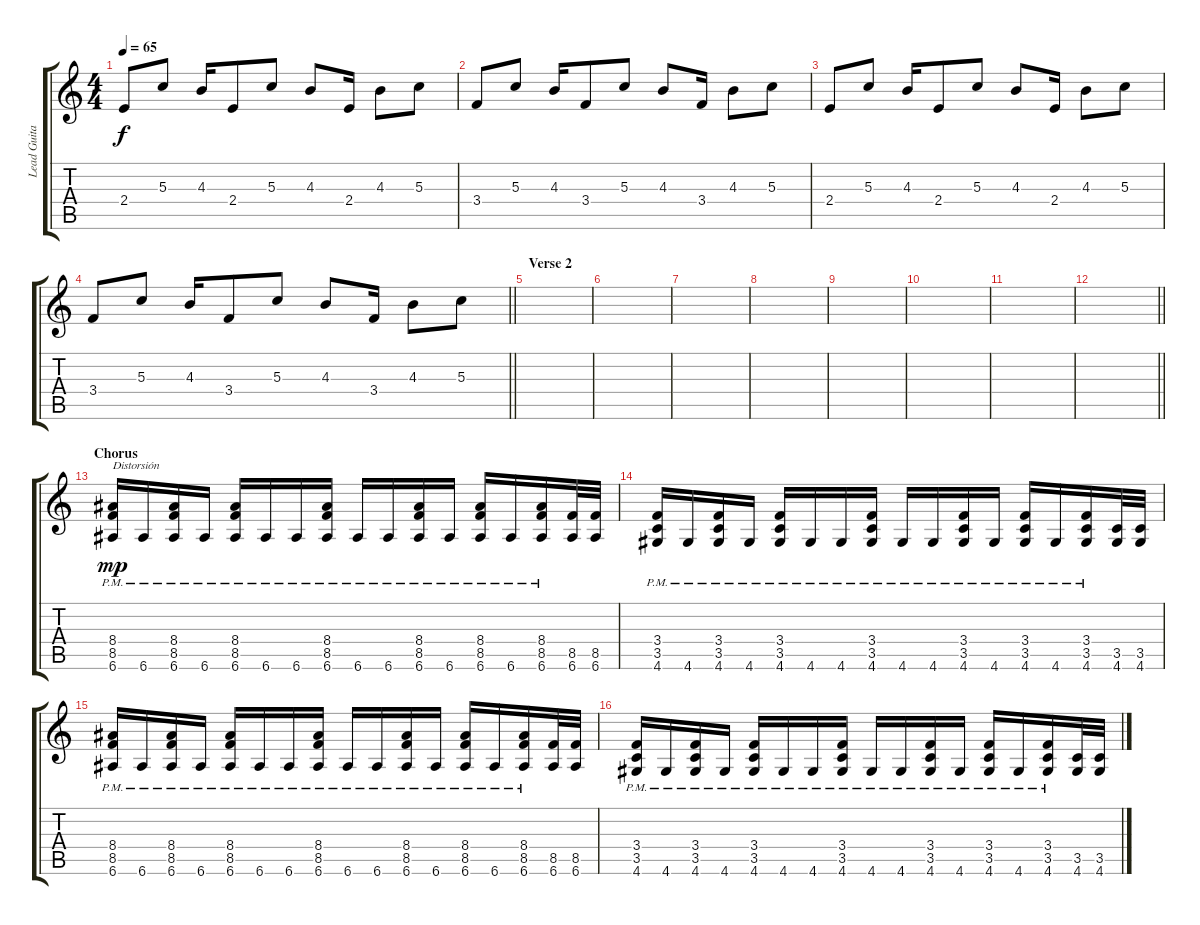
\track ("Lead Guitar" "Lead Guita") {instrument electricguitarclean}
\staff {score tabs}
\tuning (E4 B3 G3 D3 A2 E2) {hide}
\ts (4 4)
\tempo 65
\clef g2
\ks c
2.4.8{dy f} 5.3.8 4.3.16 2.4.8 5.3.8 4.3.8 2.4.16 4.3.8 5.3.8 |
3.4.8 5.3.8 4.3.16 3.4.8 5.3.8 4.3.8 3.4.16 4.3.8 5.3.8 |
2.4.8 5.3.8 4.3.16 2.4.8 5.3.8 4.3.8 2.4.16 4.3.8 5.3.8 |
\barLineRight lightlight
3.4.8 5.3.8 4.3.16 3.4.8 5.3.8 4.3.8 3.4.16 4.3.8 5.3.8 |
\section ("" "Verse 2")
|
|
|
|
|
|
|
\barLineRight lightlight
|
\section ("" "Chorus")
(8.4{pm} 8.5{pm} 6.6{pm}).16{txt "Distorsión" dy mp instrument distortionguitar} 6.6{pm}.16 (8.4{pm} 8.5{pm} 6.6{pm}).16 6.6{pm}.16 (8.4{pm} 8.5{pm} 6.6{pm}).16 6.6{pm}.16 6.6{pm}.16 (8.4{pm} 8.5{pm} 6.6{pm}).16 6.6{pm}.16 6.6{pm}.16 (8.4{pm} 8.5{pm} 6.6{pm}).16 6.6{pm}.16 (8.4{pm} 8.5{pm} 6.6{pm}).16 6.6{pm}.16 (8.4{pm} 8.5{pm} 6.6{pm}).16 (8.5 6.6).32 (8.5 6.6).32 |
(3.4{pm} 3.5{pm} 4.6{pm}).16 4.6{pm}.16 (3.4{pm} 3.5{pm} 4.6{pm}).16 4.6{pm}.16 (3.4{pm} 3.5{pm} 4.6{pm}).16 4.6{pm}.16 4.6{pm}.16 (3.4{pm} 3.5{pm} 4.6{pm}).16 4.6{pm}.16 4.6{pm}.16 (3.4{pm} 3.5{pm} 4.6{pm}).16 4.6{pm}.16 (3.4{pm} 3.5{pm} 4.6{pm}).16 4.6{pm}.16 (3.4{pm} 3.5{pm} 4.6{pm}).16 (3.5 4.6).32 (3.5 4.6).32 |
(8.4{pm} 8.5{pm} 6.6{pm}).16 6.6{pm}.16 (8.4{pm} 8.5{pm} 6.6{pm}).16 6.6{pm}.16 (8.4{pm} 8.5{pm} 6.6{pm}).16 6.6{pm}.16 6.6{pm}.16 (8.4{pm} 8.5{pm} 6.6{pm}).16 6.6{pm}.16 6.6{pm}.16 (8.4{pm} 8.5{pm} 6.6{pm}).16 6.6{pm}.16 (8.4{pm} 8.5{pm} 6.6{pm}).16 6.6{pm}.16 (8.4{pm} 8.5{pm} 6.6{pm}).16 (8.5 6.6).32 (8.5 6.6).32 |
(3.4{pm} 3.5{pm} 4.6{pm}).16 4.6{pm}.16 (3.4{pm} 3.5{pm} 4.6{pm}).16 4.6{pm}.16 (3.4{pm} 3.5{pm} 4.6{pm}).16 4.6{pm}.16 4.6{pm}.16 (3.4{pm} 3.5{pm} 4.6{pm}).16 4.6{pm}.16 4.6{pm}.16 (3.4{pm} 3.5{pm} 4.6{pm}).16 4.6{pm}.16 (3.4{pm} 3.5{pm} 4.6{pm}).16 4.6{pm}.16 (3.4{pm} 3.5{pm} 4.6{pm}).16 (3.5 4.6).32 (3.5 4.6).32
